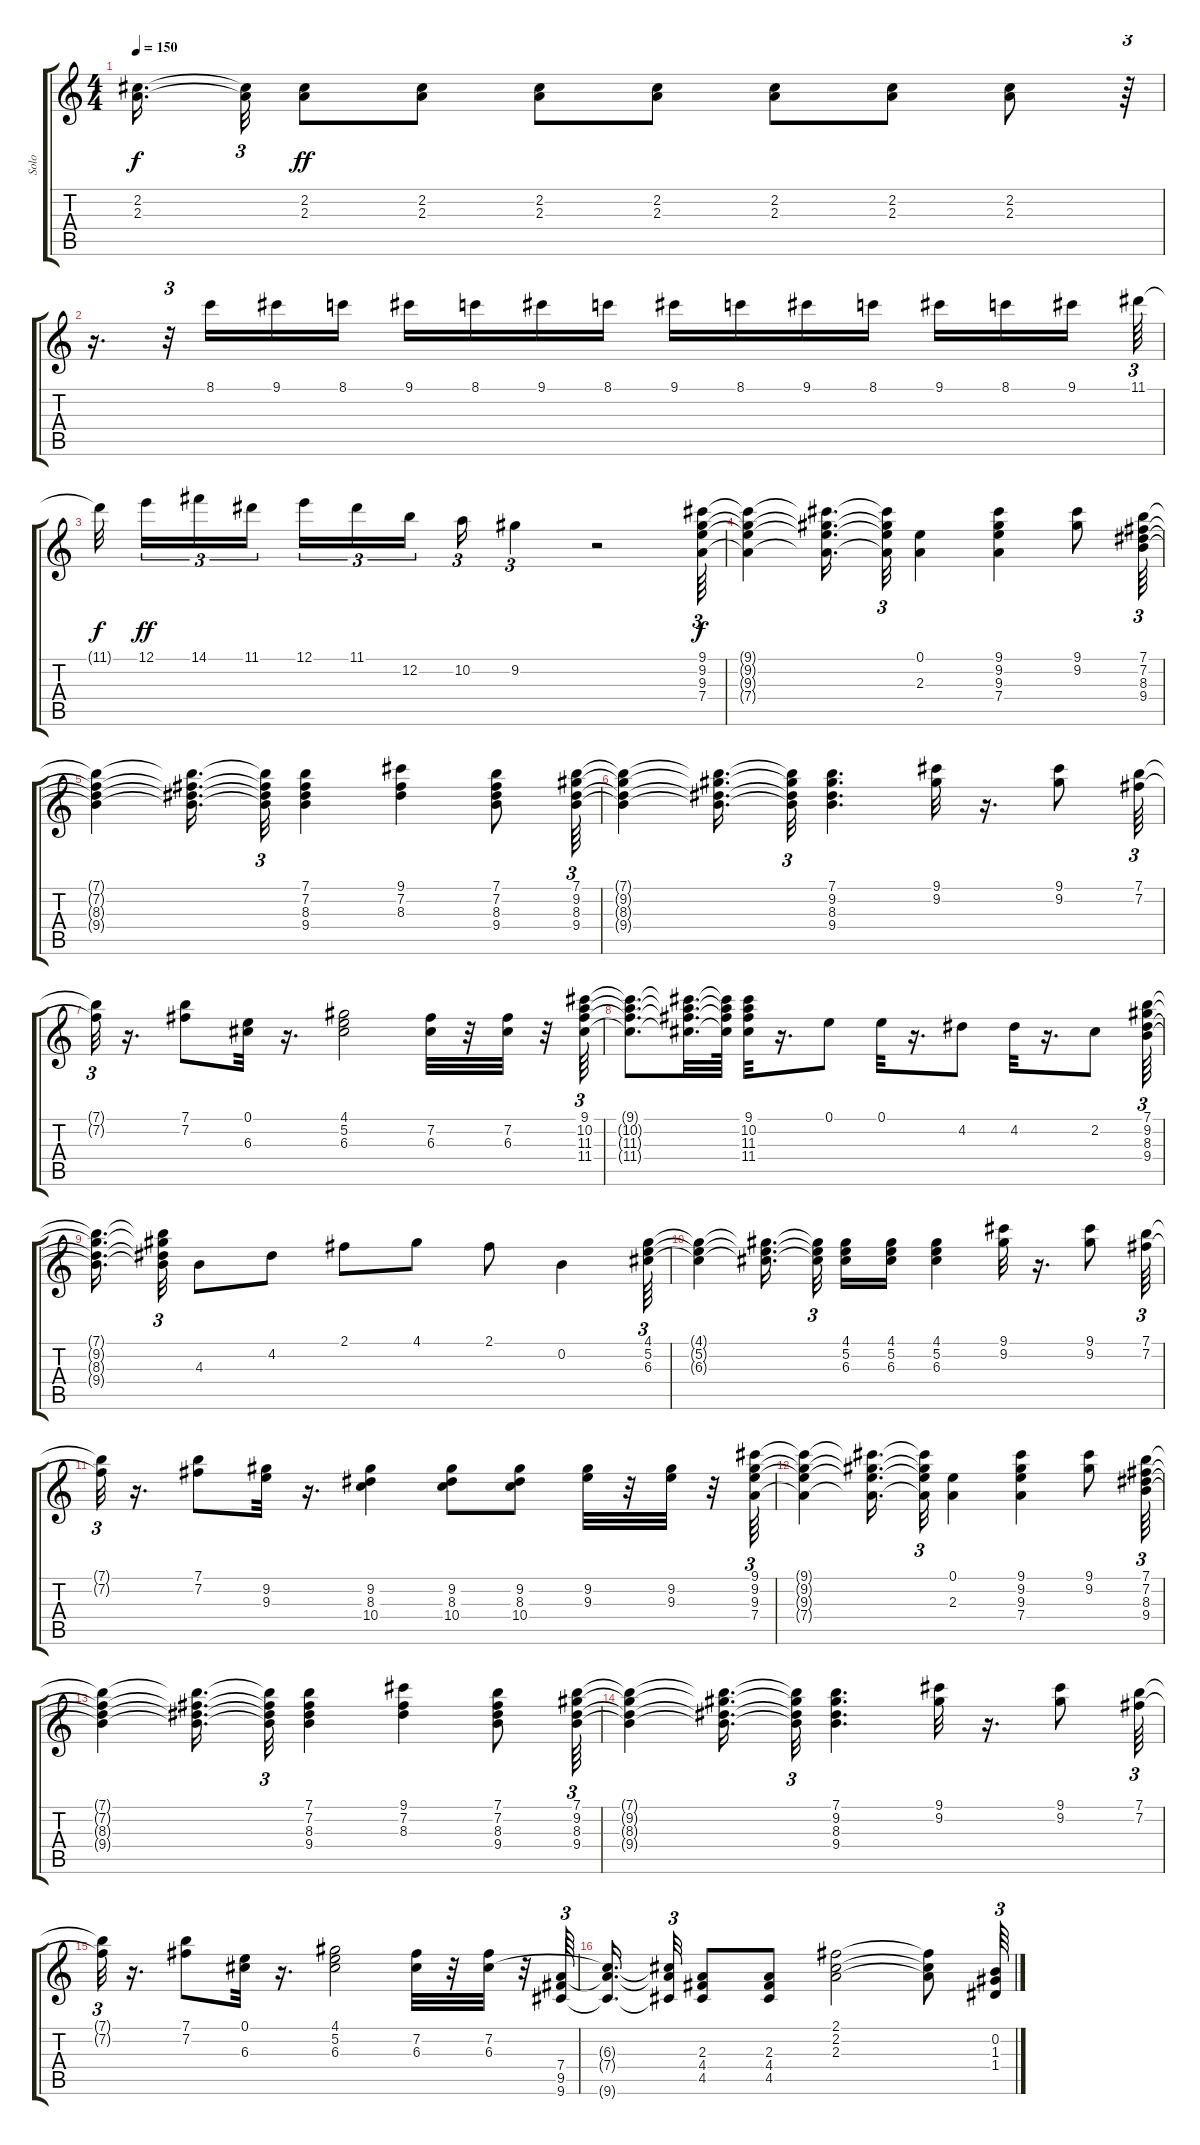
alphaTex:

\track ("Solo" "Solo") {instrument distortionguitar}
\staff {score tabs}
\tuning (E4 B3 G3 D3 A2 E2) {hide}
\ts (4 4)
\tempo 150
\clef g2
\ks c
(2.2{t} 2.3{t}).16{d dy f beam splitsecondary} (2.2{t} 2.3{t}).32{tu (3 2)} (2.2 2.3).8{dy ff} (2.2 2.3).8 (2.2 2.3).8 (2.2 2.3).8 (2.2 2.3).8 (2.2 2.3).8 (2.2 2.3).8 r.64{tu (3 2)} |
r.16{d} r.32{tu (3 2)} 8.1.16 9.1.16 8.1.16 9.1.16 8.1.16 9.1.16 8.1.16 9.1.16 8.1.16 9.1.16 8.1.16 9.1.16 8.1.16 9.1.16{beam splitsecondary} 11.1.64{tu (3 2)} |
11.1{t}.32{dy f beam splitsecondary} 12.1.16{tu (3 2) dy ff} 14.1.16{tu (3 2)} 11.1.16{tu (3 2) beam splitsecondary} 12.1.16{tu (3 2)} 11.1.16{tu (3 2)} 12.2.16{tu (3 2)} 10.2.16{tu (3 2)} 9.2.4{tu (3 2)} r.2 (9.1 9.2 9.3 7.4).64{tu (3 2) dy f} |
(9.1{t} 9.2{t} 9.3{t} 7.4{t}).4 (9.1{t} 9.2{t} 9.3{t} 7.4{t}).16{d} (9.1{t} 9.2{t} 9.3{t} 7.4{t}).32{tu (3 2)} (0.1 2.3).4 (9.1 9.2 9.3 7.4).4 (9.1 9.2).8 (7.1 7.2 8.3 9.4).64{tu (3 2)} |
(7.1{t} 7.2{t} 8.3{t} 9.4{t}).4 (7.1{t} 7.2{t} 8.3{t} 9.4{t}).16{d} (7.1{t} 7.2{t} 8.3{t} 9.4{t}).32{tu (3 2)} (7.1 7.2 8.3 9.4).4 (9.1 7.2 8.3).4 (7.1 7.2 8.3 9.4).8 (7.1 9.2 8.3 9.4).64{tu (3 2)} |
(7.1{t} 9.2{t} 8.3{t} 9.4{t}).4 (7.1{t} 9.2{t} 8.3{t} 9.4{t}).16{d} (7.1{t} 9.2{t} 8.3{t} 9.4{t}).32{tu (3 2)} (7.1 9.2 8.3 9.4).4{d} (9.1 9.2).32 r.16{d} (9.1 9.2).8 (7.1 7.2).64{tu (3 2)} |
(7.1{t} 7.2{t}).32{tu (3 2)} r.16{d} (7.1 7.2).8 (0.1 6.3).32 r.16{d} (4.1 5.2 6.3).2 (7.2 6.3).32 r.32 (7.2 6.3).32 r.32 (9.1 10.2 11.3 11.4).64{tu (3 2)} |
(9.1{t} 10.2{t} 11.3{t} 11.4{t}).8{d} (9.1{t} 10.2{t} 11.3{t} 11.4{t}).32{d} (9.1{t} 10.2{t} 11.3{t} 11.4{t}).64 (9.1 10.2 11.3 11.4).32 r.16{d} 0.1.8 0.1.32 r.16{d} 4.2.8 4.2.32 r.16{d} 2.2.8 (7.1 9.2 8.3 9.4).64{tu (3 2)} |
(7.1{t} 9.2{t} 8.3{t} 9.4{t}).16{d beam splitsecondary} (7.1{t} 9.2{t} 8.3{t} 9.4{t}).32{tu (3 2)} 4.3.8 4.2.8 2.1.8 4.1.8 2.1.8 0.2.4 (4.1 5.2 6.3).64{tu (3 2)} |
(4.1{t} 5.2{t} 6.3{t}).4 (4.1{t} 5.2{t} 6.3{t}).16{d beam splitsecondary} (4.1{t} 5.2{t} 6.3{t}).32{tu (3 2) beam splitsecondary} (4.1 5.2 6.3).16 (4.1 5.2 6.3).16 (4.1 5.2 6.3).4 (9.1 9.2).32 r.16{d} (9.1 9.2).8 (7.1 7.2).64{tu (3 2)} |
(7.1{t} 7.2{t}).32{tu (3 2)} r.16{d} (7.1 7.2).8 (9.2 9.3).32 r.16{d} (9.2 8.3 10.4).4 (9.2 8.3 10.4).8 (9.2 8.3 10.4).8 (9.2 9.3).32 r.32 (9.2 9.3).32 r.32 (9.1 9.2 9.3 7.4).64{tu (3 2)} |
(9.1{t} 9.2{t} 9.3{t} 7.4{t}).4 (9.1{t} 9.2{t} 9.3{t} 7.4{t}).16{d} (9.1{t} 9.2{t} 9.3{t} 7.4{t}).32{tu (3 2)} (0.1 2.3).4 (9.1 9.2 9.3 7.4).4 (9.1 9.2).8 (7.1 7.2 8.3 9.4).64{tu (3 2)} |
(7.1{t} 7.2{t} 8.3{t} 9.4{t}).4 (7.1{t} 7.2{t} 8.3{t} 9.4{t}).16{d} (7.1{t} 7.2{t} 8.3{t} 9.4{t}).32{tu (3 2)} (7.1 7.2 8.3 9.4).4 (9.1 7.2 8.3).4 (7.1 7.2 8.3 9.4).8 (7.1 9.2 8.3 9.4).64{tu (3 2)} |
(7.1{t} 9.2{t} 8.3{t} 9.4{t}).4 (7.1{t} 9.2{t} 8.3{t} 9.4{t}).16{d} (7.1{t} 9.2{t} 8.3{t} 9.4{t}).32{tu (3 2)} (7.1 9.2 8.3 9.4).4{d} (9.1 9.2).32 r.16{d} (9.1 9.2).8 (7.1 7.2).64{tu (3 2)} |
(7.1{t} 7.2{t}).32{tu (3 2)} r.16{d} (7.1 7.2).8 (0.1 6.3).32 r.16{d} (4.1 5.2 6.3).2 (7.2 6.3).32 r.32 (7.2 6.3).32 r.32 (7.4 9.5 9.6).64{tu (3 2)} |
(6.3{t} 7.4{t} 9.6{t}).16{d beam splitsecondary} (6.3{t} 7.4{t} 9.6{t}).32{tu (3 2)} (2.3 4.4 4.5).8 (2.3 4.4 4.5).8 (2.1 2.2 2.3).2 (2.1{t} 2.2{t} 2.3{t}).8 (0.2 1.3 1.4).64{tu (3 2)}
